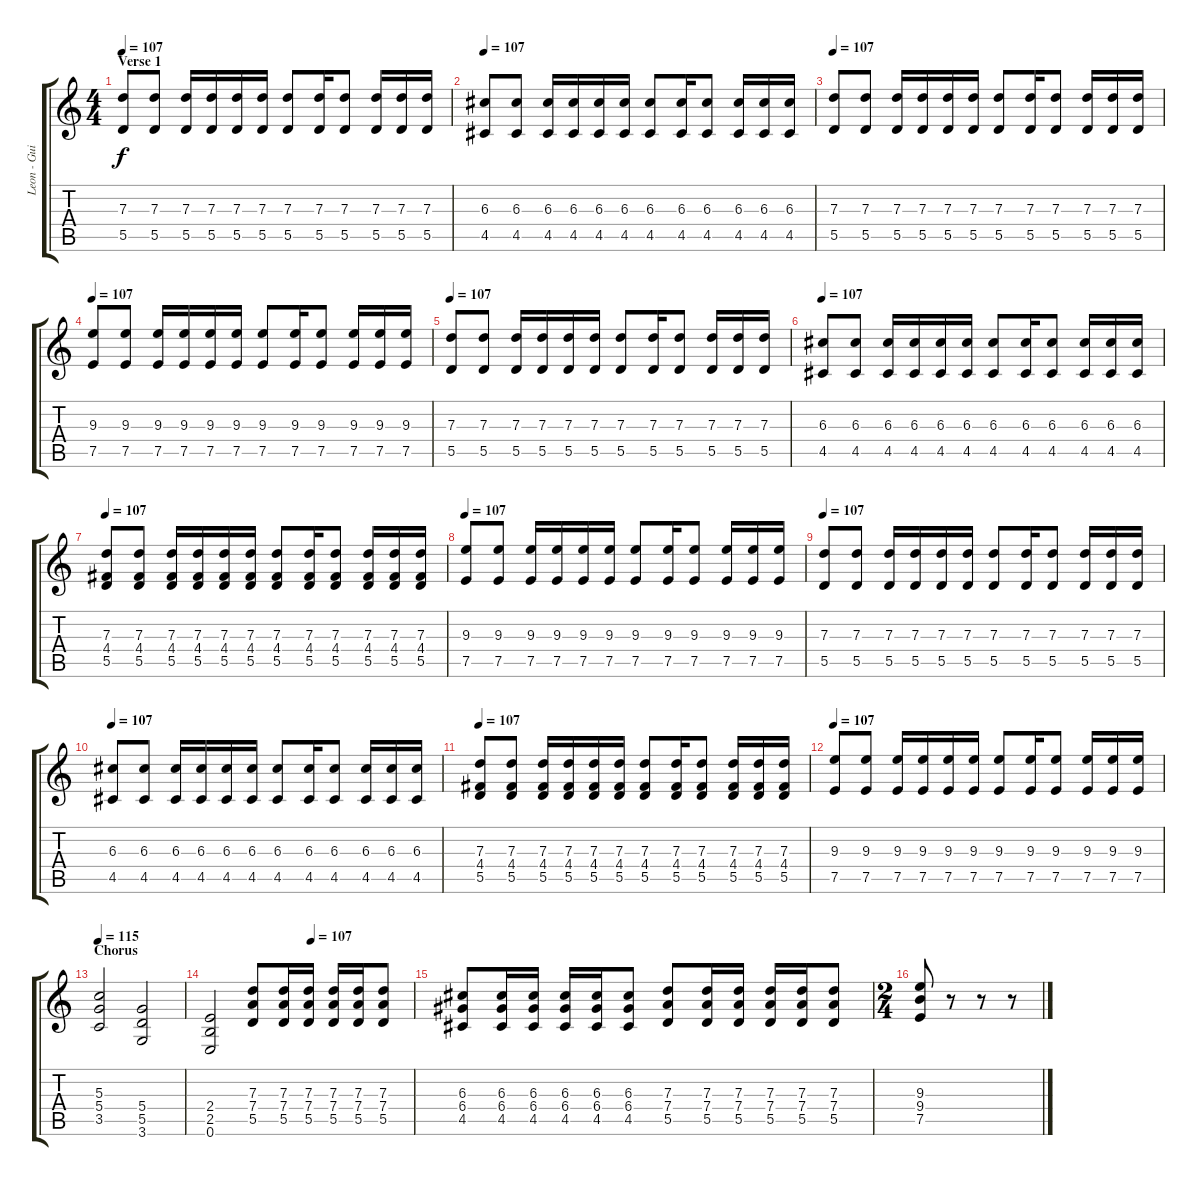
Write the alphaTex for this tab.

\track ("Leon - Guitar 1" "Leon - Gui") {instrument distortionguitar}
\staff {score tabs}
\tuning (E4 B3 G3 D3 A2 E2) {hide}
\ts (4 4)
\section ("" "Verse 1")
\tempo 107
\clef g2
\ks c
(7.3 5.5).8{dy f} (7.3 5.5).8 (7.3 5.5).16 (7.3 5.5).16 (7.3 5.5).16 (7.3 5.5).16 (7.3 5.5).8 (7.3 5.5).16 (7.3 5.5).8 (7.3 5.5).16 (7.3 5.5).16 (7.3 5.5).16 |
\tempo 107
(6.3 4.5).8 (6.3 4.5).8 (6.3 4.5).16 (6.3 4.5).16 (6.3 4.5).16 (6.3 4.5).16 (6.3 4.5).8 (6.3 4.5).16 (6.3 4.5).8 (6.3 4.5).16 (6.3 4.5).16 (6.3 4.5).16 |
\tempo 107
(7.3 5.5).8 (7.3 5.5).8 (7.3 5.5).16 (7.3 5.5).16 (7.3 5.5).16 (7.3 5.5).16 (7.3 5.5).8 (7.3 5.5).16 (7.3 5.5).8 (7.3 5.5).16 (7.3 5.5).16 (7.3 5.5).16 |
\tempo 107
(9.3 7.5).8 (9.3 7.5).8 (9.3 7.5).16 (9.3 7.5).16 (9.3 7.5).16 (9.3 7.5).16 (9.3 7.5).8 (9.3 7.5).16 (9.3 7.5).8 (9.3 7.5).16 (9.3 7.5).16 (9.3 7.5).16 |
\tempo 107
(7.3 5.5).8 (7.3 5.5).8 (7.3 5.5).16 (7.3 5.5).16 (7.3 5.5).16 (7.3 5.5).16 (7.3 5.5).8 (7.3 5.5).16 (7.3 5.5).8 (7.3 5.5).16 (7.3 5.5).16 (7.3 5.5).16 |
\tempo 107
(6.3 4.5).8 (6.3 4.5).8 (6.3 4.5).16 (6.3 4.5).16 (6.3 4.5).16 (6.3 4.5).16 (6.3 4.5).8 (6.3 4.5).16 (6.3 4.5).8 (6.3 4.5).16 (6.3 4.5).16 (6.3 4.5).16 |
\tempo 107
(7.3 4.4 5.5).8 (7.3 4.4 5.5).8 (7.3 4.4 5.5).16 (7.3 4.4 5.5).16 (7.3 4.4 5.5).16 (7.3 4.4 5.5).16 (7.3 4.4 5.5).8 (7.3 4.4 5.5).16 (7.3 4.4 5.5).8 (7.3 4.4 5.5).16 (7.3 4.4 5.5).16 (7.3 4.4 5.5).16 |
\tempo 107
(9.3 7.5).8 (9.3 7.5).8 (9.3 7.5).16 (9.3 7.5).16 (9.3 7.5).16 (9.3 7.5).16 (9.3 7.5).8 (9.3 7.5).16 (9.3 7.5).8 (9.3 7.5).16 (9.3 7.5).16 (9.3 7.5).16 |
\tempo 107
(7.3 5.5).8 (7.3 5.5).8 (7.3 5.5).16 (7.3 5.5).16 (7.3 5.5).16 (7.3 5.5).16 (7.3 5.5).8 (7.3 5.5).16 (7.3 5.5).8 (7.3 5.5).16 (7.3 5.5).16 (7.3 5.5).16 |
\tempo 107
(6.3 4.5).8 (6.3 4.5).8 (6.3 4.5).16 (6.3 4.5).16 (6.3 4.5).16 (6.3 4.5).16 (6.3 4.5).8 (6.3 4.5).16 (6.3 4.5).8 (6.3 4.5).16 (6.3 4.5).16 (6.3 4.5).16 |
\tempo 107
(7.3 4.4 5.5).8 (7.3 4.4 5.5).8 (7.3 4.4 5.5).16 (7.3 4.4 5.5).16 (7.3 4.4 5.5).16 (7.3 4.4 5.5).16 (7.3 4.4 5.5).8 (7.3 4.4 5.5).16 (7.3 4.4 5.5).8 (7.3 4.4 5.5).16 (7.3 4.4 5.5).16 (7.3 4.4 5.5).16 |
\tempo 107
(9.3 7.5).8 (9.3 7.5).8 (9.3 7.5).16 (9.3 7.5).16 (9.3 7.5).16 (9.3 7.5).16 (9.3 7.5).8 (9.3 7.5).16 (9.3 7.5).8 (9.3 7.5).16 (9.3 7.5).16 (9.3 7.5).16 |
\section ("" "Chorus")
\tempo 95
\tempo 115
(5.3 5.4 3.5).2 (5.4 5.5 3.6).2 |
\tempo (107 0.5)
(2.4 2.5 0.6).2 (7.3 7.4 5.5).8 (7.3 7.4 5.5).16 (7.3 7.4 5.5).16 (7.3 7.4 5.5).16 (7.3 7.4 5.5).16 (7.3 7.4 5.5).8 |
(6.3 6.4 4.5).8 (6.3 6.4 4.5).16 (6.3 6.4 4.5).16 (6.3 6.4 4.5).16 (6.3 6.4 4.5).16 (6.3 6.4 4.5).8 (7.3 7.4 5.5).8 (7.3 7.4 5.5).16 (7.3 7.4 5.5).16 (7.3 7.4 5.5).16 (7.3 7.4 5.5).16 (7.3 7.4 5.5).8 |
\ts (2 4)
(9.3 9.4 7.5).8 r.8 r.8 r.8
